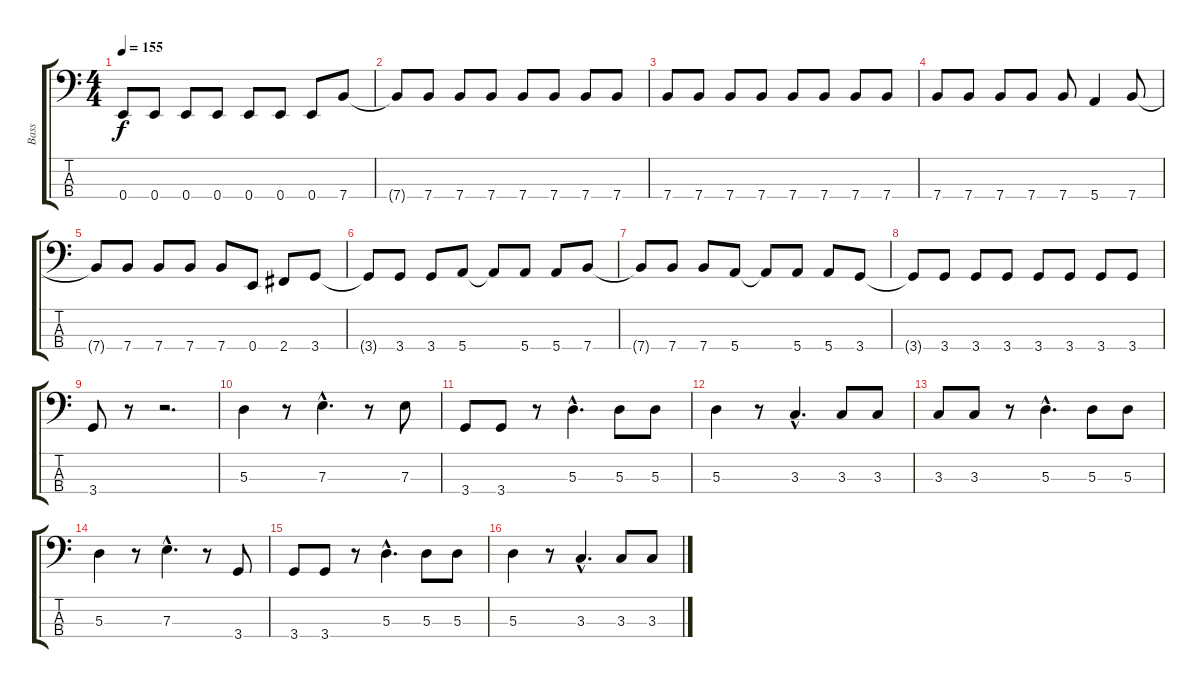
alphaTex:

\track ("Bass" "Bass") {instrument electricbassfinger}
\staff {score tabs}
\tuning (G2 D2 A1 E1) {hide}
\ts (4 4)
\tempo 155
\clef f4
\ks c
0.4.8{dy f} 0.4.8 0.4.8 0.4.8 0.4.8 0.4.8 0.4.8 7.4.8 |
7.4{t}.8 7.4.8 7.4.8 7.4.8 7.4.8 7.4.8 7.4.8 7.4.8 |
7.4.8 7.4.8 7.4.8 7.4.8 7.4.8 7.4.8 7.4.8 7.4.8 |
7.4.8 7.4.8 7.4.8 7.4.8 7.4.8 5.4.4 7.4.8 |
7.4{t}.8 7.4.8 7.4.8 7.4.8 7.4.8 0.4.8 2.4.8 3.4.8 |
3.4{t}.8 3.4.8 3.4.8 5.4.8 5.4{t}.8 5.4.8 5.4.8 7.4.8 |
7.4{t}.8 7.4.8 7.4.8 5.4.8 5.4{t}.8 5.4.8 5.4.8 3.4.8 |
3.4{t}.8 3.4.8 3.4.8 3.4.8 3.4.8 3.4.8 3.4.8 3.4.8 |
3.4.8 r.8 r.2{d} |
5.3.4 r.8 7.3{hac}.4{d} r.8 7.3.8 |
3.4.8 3.4.8 r.8 5.3{hac}.4{d} 5.3.8 5.3.8 |
5.3.4 r.8 3.3{hac}.4{d} 3.3.8 3.3.8 |
3.3.8 3.3.8 r.8 5.3{hac}.4{d} 5.3.8 5.3.8 |
5.3.4 r.8 7.3{hac}.4{d} r.8 3.4.8 |
3.4.8 3.4.8 r.8 5.3{hac}.4{d} 5.3.8 5.3.8 |
5.3.4 r.8 3.3{hac}.4{d} 3.3.8 3.3.8
